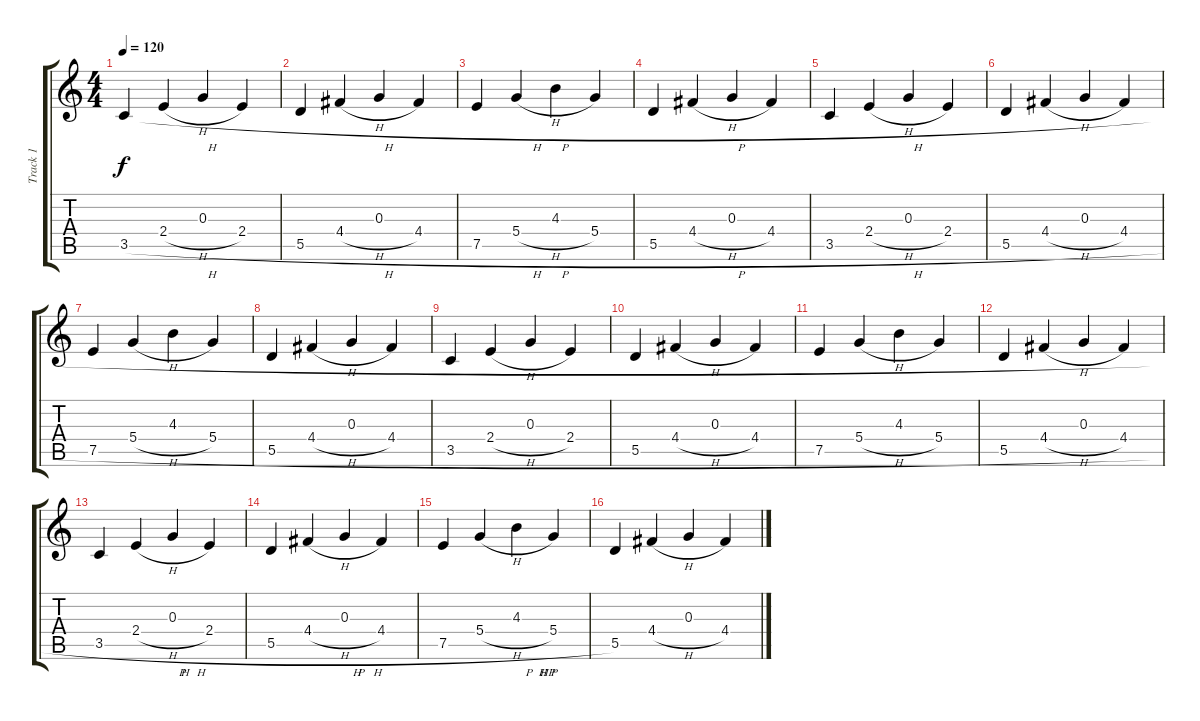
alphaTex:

\track ("Track 1" "Track 1") {instrument electricguitarjazz}
\staff {score tabs}
\tuning (E4 B3 G3 D3 A2 E2) {hide}
\ts (4 4)
\tempo 120
\clef g2
\ks c
3.5{h}.4{dy f} 2.4{h}.4 0.3.4 2.4.4 |
5.5{h}.4 4.4{h}.4 0.3.4 4.4.4 |
7.5{h}.4 5.4{h}.4 4.3.4 5.4.4 |
5.5{h}.4 4.4{h}.4 0.3.4 4.4.4 |
3.5{h}.4 2.4{h}.4 0.3.4 2.4.4 |
5.5{h}.4 4.4{h}.4 0.3.4 4.4.4 |
7.5{h}.4 5.4{h}.4 4.3.4 5.4.4 |
5.5{h}.4 4.4{h}.4 0.3.4 4.4.4 |
3.5{h}.4 2.4{h}.4 0.3.4 2.4.4 |
5.5{h}.4 4.4{h}.4 0.3.4 4.4.4 |
7.5{h}.4 5.4{h}.4 4.3.4 5.4.4 |
5.5{h}.4 4.4{h}.4 0.3.4 4.4.4 |
3.5{h}.4 2.4{h}.4 0.3.4 2.4.4 |
5.5{h}.4 4.4{h}.4 0.3.4 4.4.4 |
7.5{h}.4 5.4{h}.4 4.3.4 5.4.4 |
5.5{h}.4 4.4{h}.4 0.3.4 4.4.4
